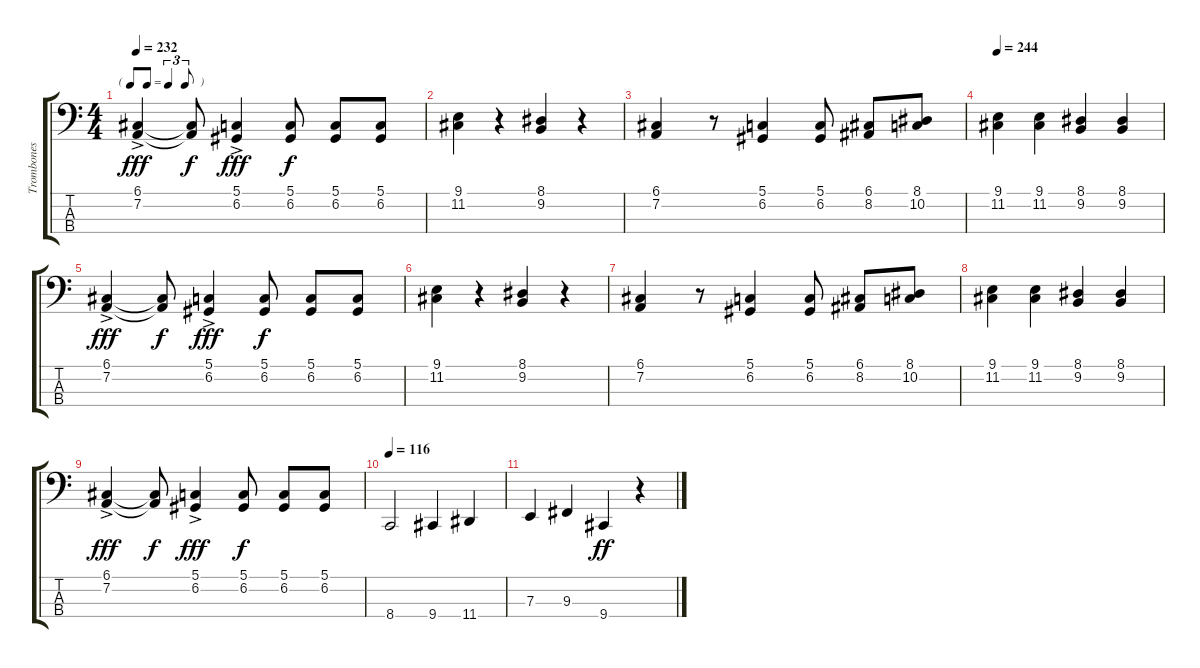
\track ("Trombones" "Trombones") {instrument trombone}
\staff {score tabs}
\tuning (G2 D2 A1 E1) {hide}
\ts (4 4)
\tf triplet8th
\tempo 232
\clef f4
\ks c
(6.1{ac} 7.2).4{dy fff} (6.1{t} 7.2{t}).8{dy f} (5.1{ac} 6.2).4{dy fff} (5.1 6.2).8{dy f} (5.1 6.2).8 (5.1 6.2).8 |
(9.1 11.2).4 r.4 (8.1 9.2).4 r.4 |
(6.1 7.2).4 r.8 (5.1 6.2).4 (5.1 6.2).8 (6.1 8.2).8 (8.1 10.2).8 |
\tempo 244
(9.1 11.2).4 (9.1 11.2).4 (8.1 9.2).4 (8.1 9.2).4 |
(6.1{ac} 7.2).4{dy fff} (6.1{t} 7.2{t}).8{dy f} (5.1{ac} 6.2).4{dy fff} (5.1 6.2).8{dy f} (5.1 6.2).8 (5.1 6.2).8 |
(9.1 11.2).4 r.4 (8.1 9.2).4 r.4 |
(6.1 7.2).4 r.8 (5.1 6.2).4 (5.1 6.2).8 (6.1 8.2).8 (8.1 10.2).8 |
(9.1 11.2).4 (9.1 11.2).4 (8.1 9.2).4 (8.1 9.2).4 |
(6.1{ac} 7.2).4{dy fff} (6.1{t} 7.2{t}).8{dy f} (5.1{ac} 6.2).4{dy fff} (5.1 6.2).8{dy f} (5.1 6.2).8 (5.1 6.2).8 |
\tempo 116
8.4.2 9.4.4 11.4.4 |
7.3.4 9.3.4 9.4.4{dy ff} r.4
